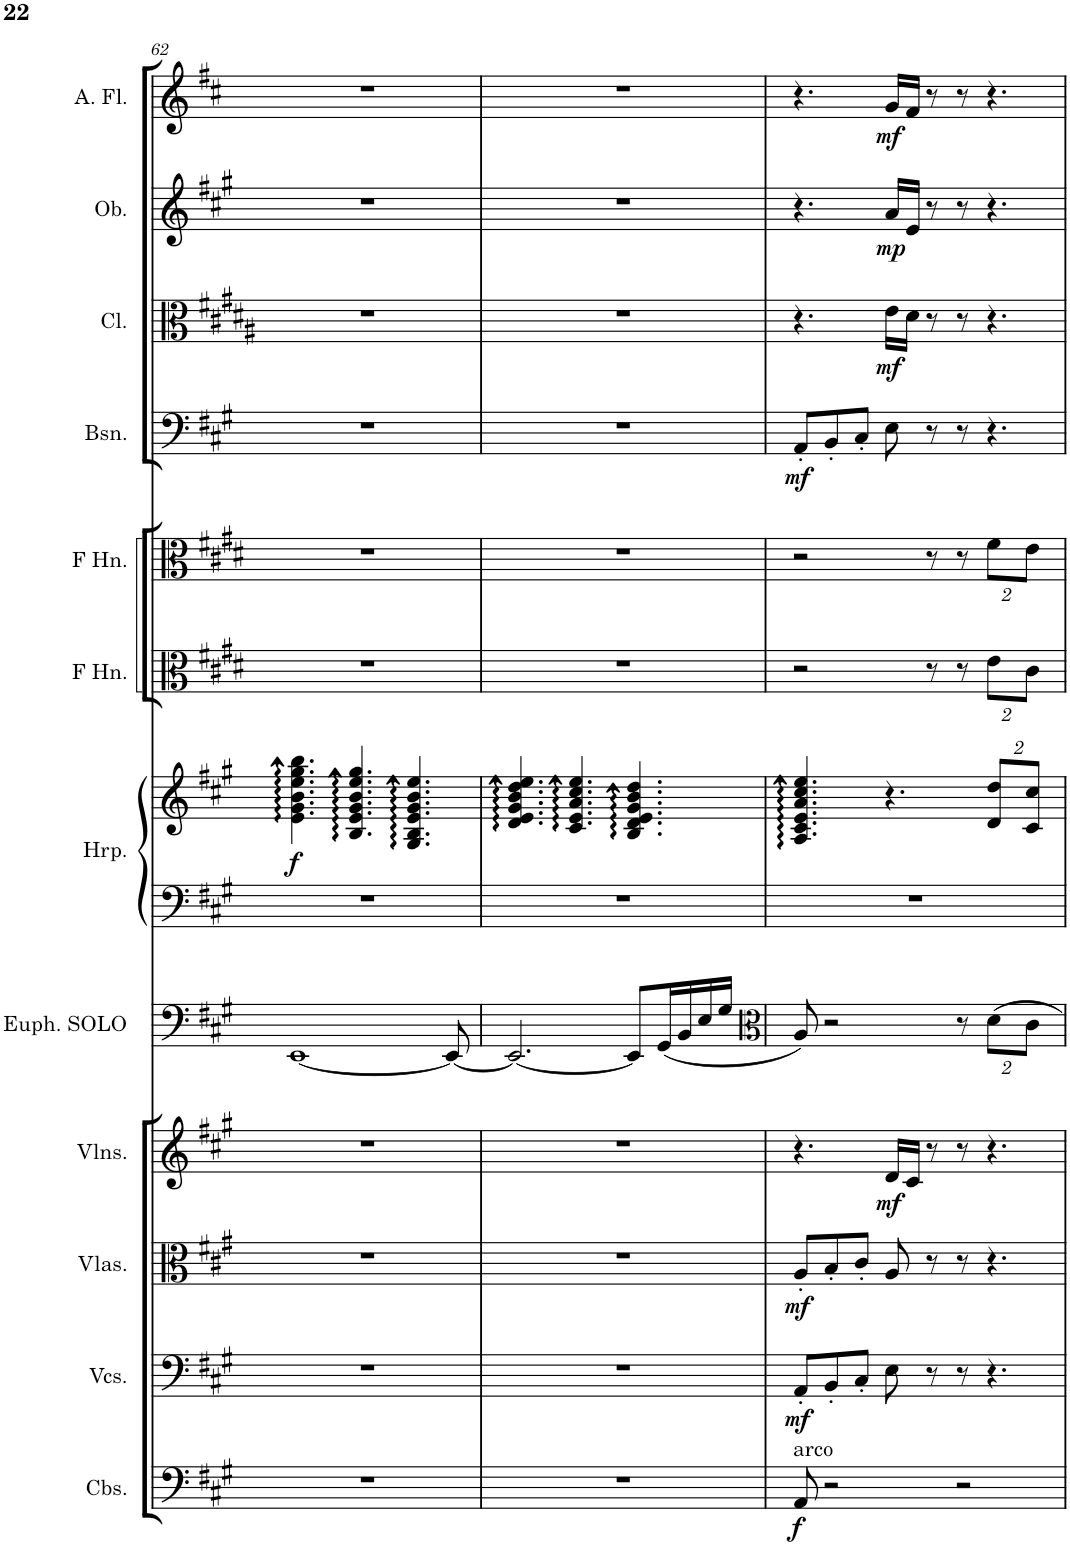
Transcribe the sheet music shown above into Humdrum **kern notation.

**kern	**dynam	**kern	**dynam	**kern	**dynam	**kern	**dynam	**kern	**kern	**kern	**dynam	**kern	**kern	**kern	**dynam	**kern	**dynam	**kern	**dynam	**kern	**dynam
*part12	*part12	*part11	*part11	*part10	*part10	*part9	*part9	*part8	*part7	*part7	*part7	*part6	*part5	*part4	*part4	*part3	*part3	*part2	*part2	*part1	*part1
*staff13	*staff13	*staff12	*staff12	*staff11	*staff11	*staff10	*staff10	*staff9	*staff8	*staff7	*staff7/8	*staff6	*staff5	*staff4	*staff4	*staff3	*staff3	*staff2	*staff2	*staff1	*staff1
*I"Contrabasses	*	*I"Violoncellos	*	*I"Violas	*	*I"Violins	*	*I"Euphonium SOLO	*I"Harp	*	*	*I"Horn in F	*I"Horn in F	*I"Bassoon	*	*I"Clarinet	*	*I"Oboe	*	*I"Alto Flute	*
*I'Cbs.	*	*I'Vcs.	*	*I'Vlas.	*	*I'Vlns.	*	*I'Euph. SOLO	*I'Hrp.	*	*	*	*	*I'Bsn.	*	*I'Cl.	*	*I'Ob.	*	*I'A. Fl.	*
!!LO:PB:g=z
*clefF4	*	*clefF4	*	*clefC3	*	*clefG2	*	*clefC3	*clefF4	*clefG2	*	*clefC3	*clefC3	*clefF4	*	*clefC3	*	*clefG2	*	*clefG2	*
*Trd7c12	*	*	*	*	*	*	*	*	*	*	*	*Trd4c7	*Trd4c7	*	*	*Trd1c2	*	*	*	*Trd3c5	*
*k[f#c#g#]	*	*k[f#c#g#]	*	*k[f#c#g#]	*	*k[f#c#g#]	*	*k[f#c#g#]	*k[f#c#g#]	*k[f#c#g#]	*	*k[f#c#g#d#]	*k[f#c#g#d#]	*k[f#c#g#]	*	*k[f#c#g#d#a#]	*	*k[f#c#g#]	*	*k[f#c#]	*
*M9/8	*	*M9/8	*	*M9/8	*	*M9/8	*	*M9/8	*M9/8	*M9/8	*	*M9/8	*M9/8	*M9/8	*	*M9/8	*	*M9/8	*	*M9/8	*
=62	=62	=62	=62	=62	=62	=62	=62	=62	=62	=62	=62	=62	=62	=62	=62	=62	=62	=62	=62	=62	=62
!	!	!	!	!	!	!	!	!	!	!	!LO:DY:b	!	!	!	!	!	!	!	!	!	!
8%9r	.	8%9r	.	8%9r	.	8%9r	.	[1EE	8%9r	4.e\ 4.g#\ 4.b\ 4.ee\ 4.gg#\ 4.bb\	f	8%9r	8%9r	8%9r	.	8%9r	.	8%9r	.	8%9r	.
.	.	.	.	.	.	.	.	.	.	4.B/ 4.e/ 4.g#/ 4.b/ 4.ee/ 4.gg#/	.	.	.	.	.	.	.	.	.	.	.
.	.	.	.	.	.	.	.	.	.	4.G#/ 4.B/ 4.e/ 4.g#/ 4.b/ 4.ee/	.	.	.	.	.	.	.	.	.	.	.
.	.	.	.	.	.	.	.	8EE/_	.	.	.	.	.	.	.	.	.	.	.	.	.
=63	=63	=63	=63	=63	=63	=63	=63	=63	=63	=63	=63	=63	=63	=63	=63	=63	=63	=63	=63	=63	=63
8%9r	.	8%9r	.	8%9r	.	8%9r	.	2.EE/_	8%9r	4.d/ 4.e/ 4.g#/ 4.b/ 4.dd/ 4.ee/	.	8%9r	8%9r	8%9r	.	8%9r	.	8%9r	.	8%9r	.
.	.	.	.	.	.	.	.	.	.	4.c#/ 4.e/ 4.a/ 4.cc#/ 4.ee/	.	.	.	.	.	.	.	.	.	.	.
.	.	.	.	.	.	.	.	8EE/L]	.	4.B/ 4.d/ 4.e/ 4.g#/ 4.b/ 4.dd/	.	.	.	.	.	.	.	.	.	.	.
.	.	.	.	.	.	.	.	(16GG#/L	.	.	.	.	.	.	.	.	.	.	.	.	.
.	.	.	.	.	.	.	.	16BB/	.	.	.	.	.	.	.	.	.	.	.	.	.
.	.	.	.	.	.	.	.	16E/	.	.	.	.	.	.	.	.	.	.	.	.	.
.	.	.	.	.	.	.	.	16G#/JJ	.	.	.	.	.	.	.	.	.	.	.	.	.
=64	=64	=64	=64	=64	=64	=64	=64	=64	=64	=64	=64	=64	=64	=64	=64	=64	=64	=64	=64	=64	=64
*	*	*	*	*	*	*	*	*clefC3	*	*	*	*	*	*	*	*	*	*	*	*	*
!LO:TX:a:t=arco	!	!	!	!	!	!	!	!	!	!	!	!	!	!	!	!	!	!	!	!	!
!	!LO:DY:b	!	!LO:DY:b	!	!LO:DY:b	!	!	!	!	!	!	!	!	!	!LO:DY:b	!	!	!	!	!	!
8AA/	f	8AA'/L	mf	8A'/L	mf	4.r	.	8A/)	8%9r	4.A/ 4.c#/ 4.e/ 4.a/ 4.cc#/ 4.ee/	.	2r	2r	8AA'/L	mf	4.r	.	4.r	.	4.r	.
2r	.	8BB'/	.	8B'/	.	.	.	2r	.	.	.	.	.	8BB'/	.	.	.	.	.	.	.
.	.	8C#'/J	.	8c#'/J	.	.	.	.	.	.	.	.	.	8C#'/J	.	.	.	.	.	.	.
!	!	!	!	!	!	!	!LO:DY:b	!	!	!	!	!	!	!	!	!	!LO:DY:b	!	!LO:DY:b	!	!LO:DY:b
.	.	8E\	.	8A/	.	16d/LL	mf	.	.	4.r	.	.	.	8E\	.	16e\LL	mf	16a/LL	mp	16g/LL	mf
.	.	.	.	.	.	16c#/JJ	.	.	.	.	.	.	.	.	.	16d#\JJ	.	16e/JJ	.	16f#/JJ	.
.	.	8r	.	8r	.	8r	.	.	.	.	.	8r	8r	8r	.	8r	.	8r	.	8r	.
2r	.	8r	.	8r	.	8r	.	8r	.	.	.	8r	8r	8r	.	8r	.	8r	.	8r	.
*	*	*	*	*	*	*	*	*Xbrackettup	*	*Xbrackettup	*	*Xbrackettup	*Xbrackettup	*	*	*	*	*	*	*	*
.	.	4.r	.	4.r	.	4.r	.	16%3d\L	.	16%3d/ 16%3dd/L	.	16%3e\L	16%3f#\L	4.r	.	4.r	.	4.r	.	4.r	.
.	.	.	.	.	.	.	.	16%3c#\J	.	16%3c#/ 16%3cc#/J	.	16%3c#\J	16%3e\J	.	.	.	.	.	.	.	.
=	=	=	=	=	=	=	=	=	=	=	=	=	=	=	=	=	=	=	=	=	=
*-	*-	*-	*-	*-	*-	*-	*-	*-	*-	*-	*-	*-	*-	*-	*-	*-	*-	*-	*-	*-	*-
